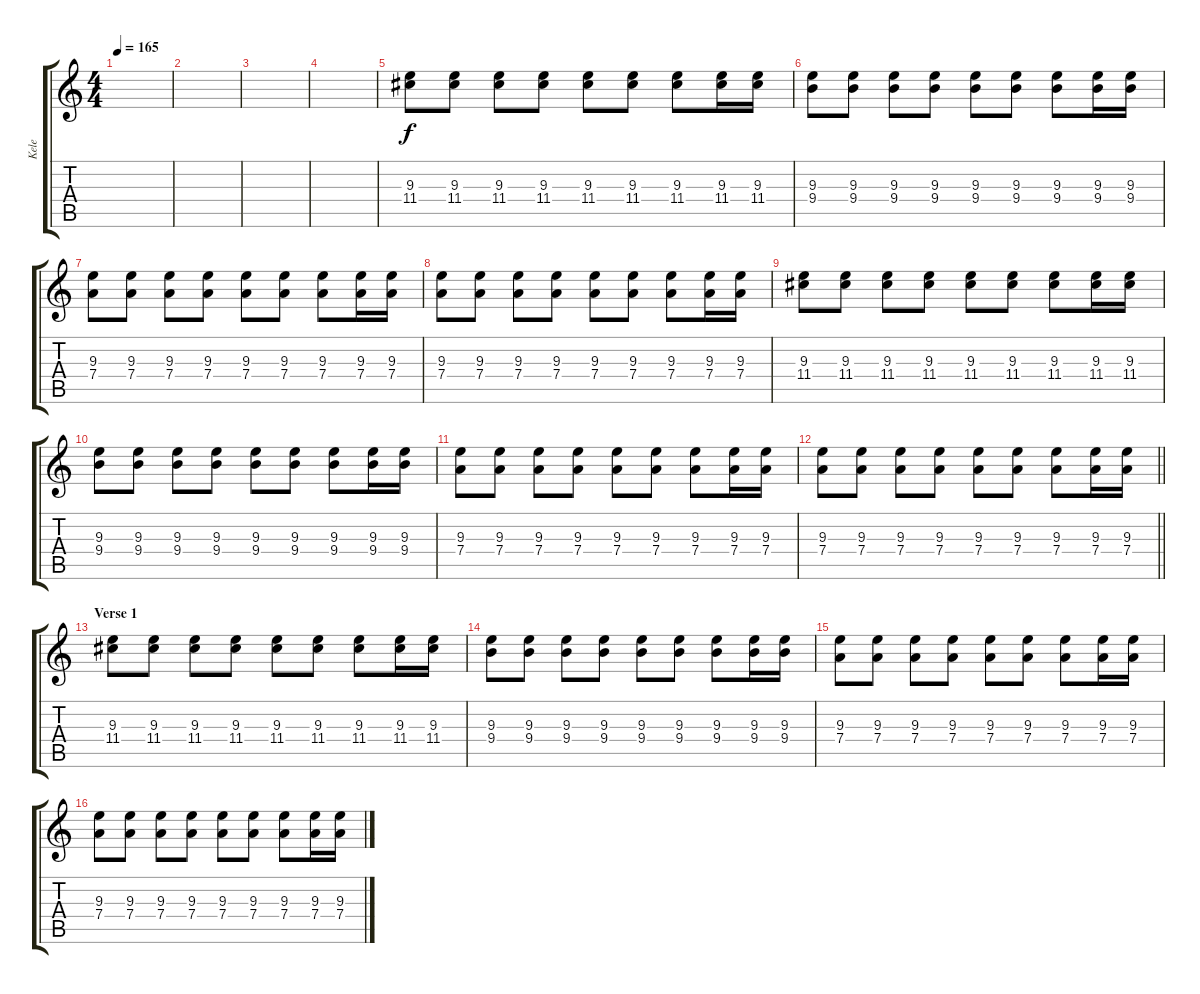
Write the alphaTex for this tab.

\track ("Kele" "Kele") {instrument electricguitarclean}
\staff {score tabs}
\tuning (E4 B3 G3 D3 A2 E2) {hide}
\ts (4 4)
\tempo 165
\clef g2
\ks c
|
|
|
|
(9.3 11.4).8 (9.3 11.4).8 (9.3 11.4).8 (9.3 11.4).8 (9.3 11.4).8 (9.3 11.4).8 (9.3 11.4).8 (9.3 11.4).16 (9.3 11.4).16 |
(9.3 9.4).8 (9.3 9.4).8 (9.3 9.4).8 (9.3 9.4).8 (9.3 9.4).8 (9.3 9.4).8 (9.3 9.4).8 (9.3 9.4).16 (9.3 9.4).16 |
(9.3 7.4).8 (9.3 7.4).8 (9.3 7.4).8 (9.3 7.4).8 (9.3 7.4).8 (9.3 7.4).8 (9.3 7.4).8 (9.3 7.4).16 (9.3 7.4).16 |
(9.3 7.4).8 (9.3 7.4).8 (9.3 7.4).8 (9.3 7.4).8 (9.3 7.4).8 (9.3 7.4).8 (9.3 7.4).8 (9.3 7.4).16 (9.3 7.4).16 |
(9.3 11.4).8 (9.3 11.4).8 (9.3 11.4).8 (9.3 11.4).8 (9.3 11.4).8 (9.3 11.4).8 (9.3 11.4).8 (9.3 11.4).16 (9.3 11.4).16 |
(9.3 9.4).8 (9.3 9.4).8 (9.3 9.4).8 (9.3 9.4).8 (9.3 9.4).8 (9.3 9.4).8 (9.3 9.4).8 (9.3 9.4).16 (9.3 9.4).16 |
(9.3 7.4).8 (9.3 7.4).8 (9.3 7.4).8 (9.3 7.4).8 (9.3 7.4).8 (9.3 7.4).8 (9.3 7.4).8 (9.3 7.4).16 (9.3 7.4).16 |
\barLineRight lightlight
(9.3 7.4).8 (9.3 7.4).8 (9.3 7.4).8 (9.3 7.4).8 (9.3 7.4).8 (9.3 7.4).8 (9.3 7.4).8 (9.3 7.4).16 (9.3 7.4).16 |
\section ("" "Verse 1")
(9.3 11.4).8 (9.3 11.4).8 (9.3 11.4).8 (9.3 11.4).8 (9.3 11.4).8 (9.3 11.4).8 (9.3 11.4).8 (9.3 11.4).16 (9.3 11.4).16 |
(9.3 9.4).8 (9.3 9.4).8 (9.3 9.4).8 (9.3 9.4).8 (9.3 9.4).8 (9.3 9.4).8 (9.3 9.4).8 (9.3 9.4).16 (9.3 9.4).16 |
(9.3 7.4).8 (9.3 7.4).8 (9.3 7.4).8 (9.3 7.4).8 (9.3 7.4).8 (9.3 7.4).8 (9.3 7.4).8 (9.3 7.4).16 (9.3 7.4).16 |
(9.3 7.4).8 (9.3 7.4).8 (9.3 7.4).8 (9.3 7.4).8 (9.3 7.4).8 (9.3 7.4).8 (9.3 7.4).8 (9.3 7.4).16 (9.3 7.4).16
